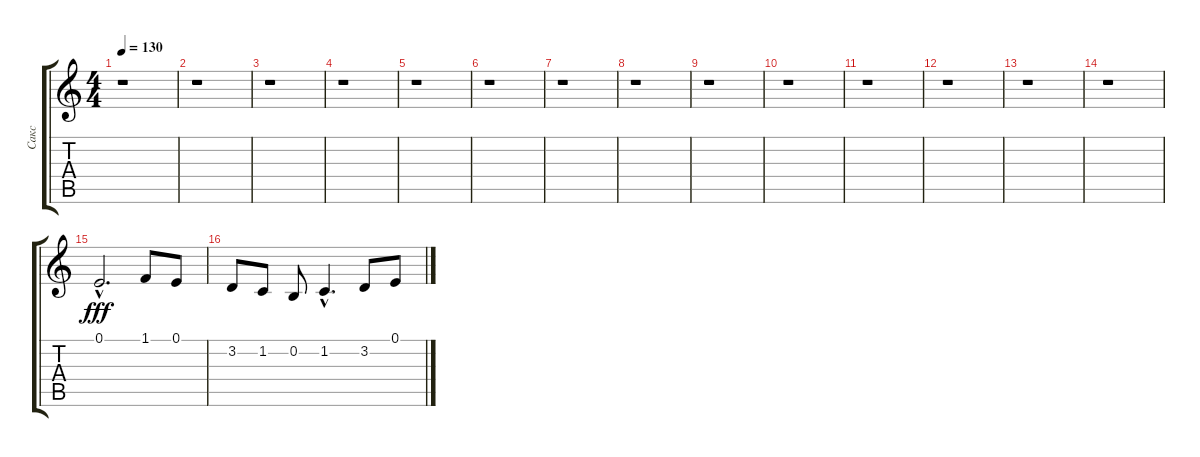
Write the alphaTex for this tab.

\track ("Сакс" "Сакс") {instrument baritonesax}
\staff {score tabs}
\tuning (E4 B3 G3 D3 A2 E2) {hide}
\ts (4 4)
\tempo 130
\clef g2
\ks c
r.1{dy fff} |
r.1 |
r.1 |
r.1 |
r.1 |
r.1 |
r.1 |
r.1 |
r.1 |
r.1 |
r.1 |
r.1 |
r.1 |
r.1 |
0.1{hac}.2{d} 1.1.8 0.1.8 |
3.2.8 1.2.8 0.2.8 1.2{hac}.4{d} 3.2.8 0.1.8
